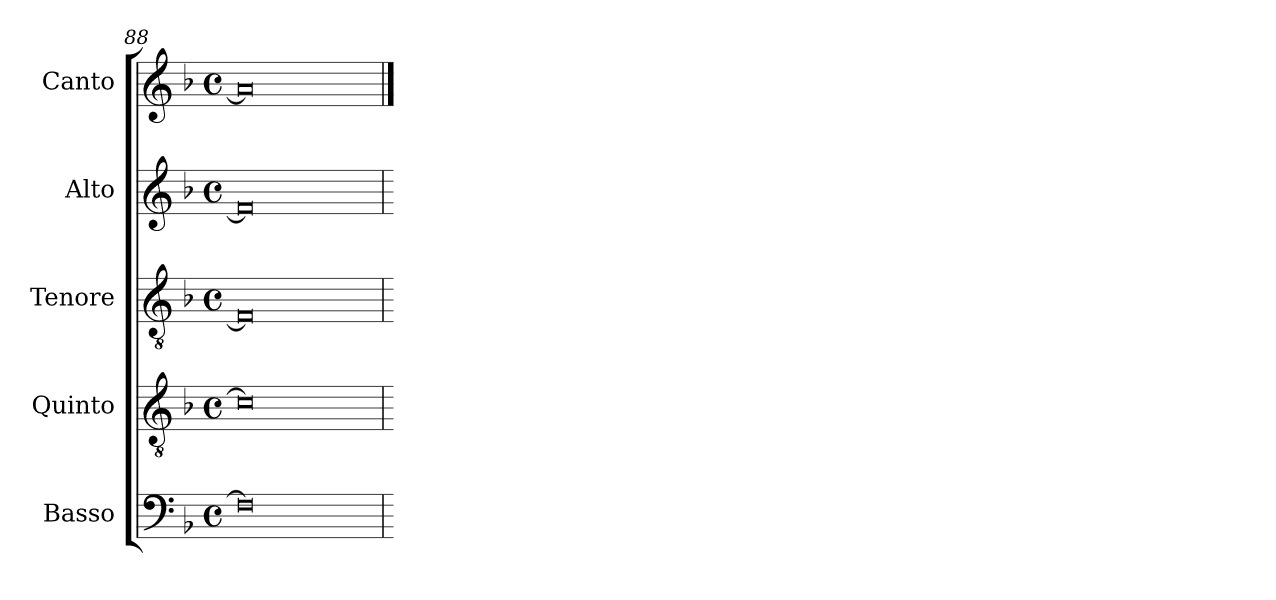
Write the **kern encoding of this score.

**kern	**kern	**kern	**kern	**kern
*part5	*part4	*part3	*part2	*part1
*staff5	*staff4	*staff3	*staff2	*staff1
*I"Basso	*I"Quinto	*I"Tenore	*I"Alto	*I"Canto
*clefF4	*clefGv2	*clefGv2	*clefG2	*clefG2
*k[b-]	*k[b-]	*k[b-]	*k[b-]	*k[b-]
*F:	*F:	*F:	*F:	*F:
*M4/4	*M4/4	*M4/4	*M4/4	*M4/4
*met(c)	*met(c)	*met(c)	*met(c)	*met(c)
=88	=88	=88	=88	=88
0F]	0c]	0F]	0f]	0a]
=	=	=	=	==
*-	*-	*-	*-	*-
